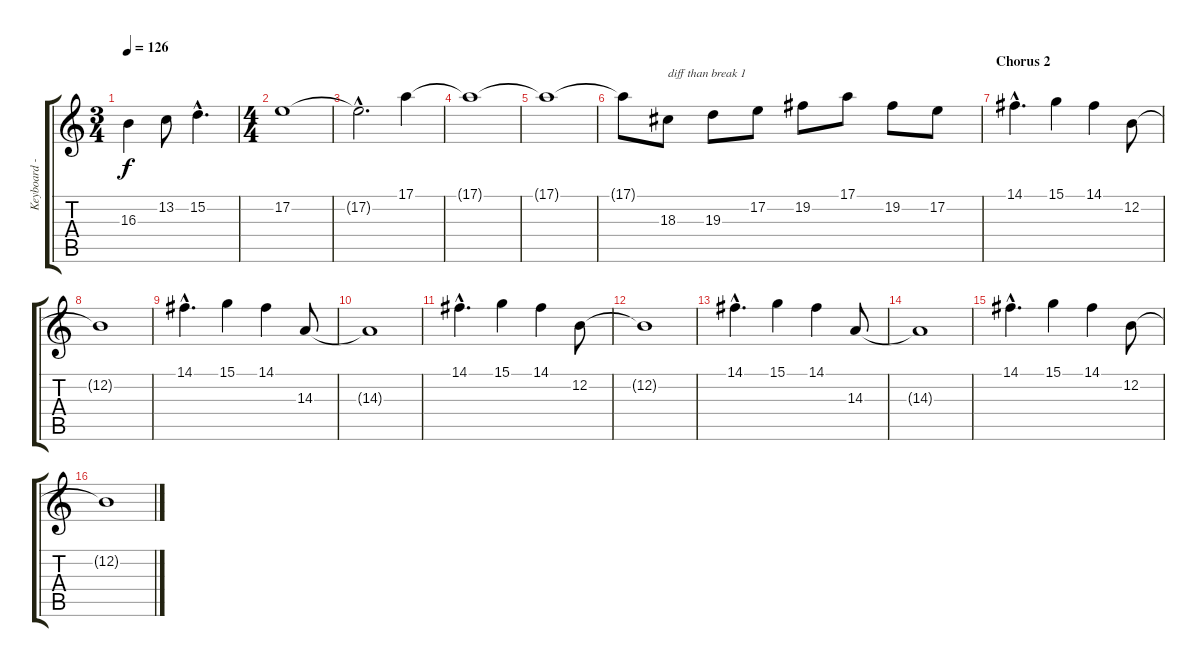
\track ("Keyboard - right hand leads" "Keyboard -") {instrument drawbarorgan}
\staff {score tabs}
\tuning (E4 B3 G3 D3 A2 E2) {hide}
\ts (3 4)
\tempo 126
\clef g2
\ks c
16.3.4{dy f} 13.2.8 15.2{hac}.4{d} |
\ts (4 4)
17.2.1 |
17.2{hac t}.2{d} 17.1.4 |
17.1{t}.1 |
17.1{t}.1 |
17.1{t}.8 18.3.8{txt "diff than break 1"} 19.3.8 17.2.8 19.2.8 17.1.8 19.2.8 17.2.8 |
\section ("" "Chorus 2")
14.1{hac}.4{d} 15.1.4 14.1.4 12.2.8 |
12.2{t}.1 |
14.1{hac}.4{d} 15.1.4 14.1.4 14.3.8 |
14.3{t}.1 |
14.1{hac}.4{d} 15.1.4 14.1.4 12.2.8 |
12.2{t}.1 |
14.1{hac}.4{d} 15.1.4 14.1.4 14.3.8 |
14.3{t}.1 |
14.1{hac}.4{d} 15.1.4 14.1.4 12.2.8 |
12.2{t}.1
